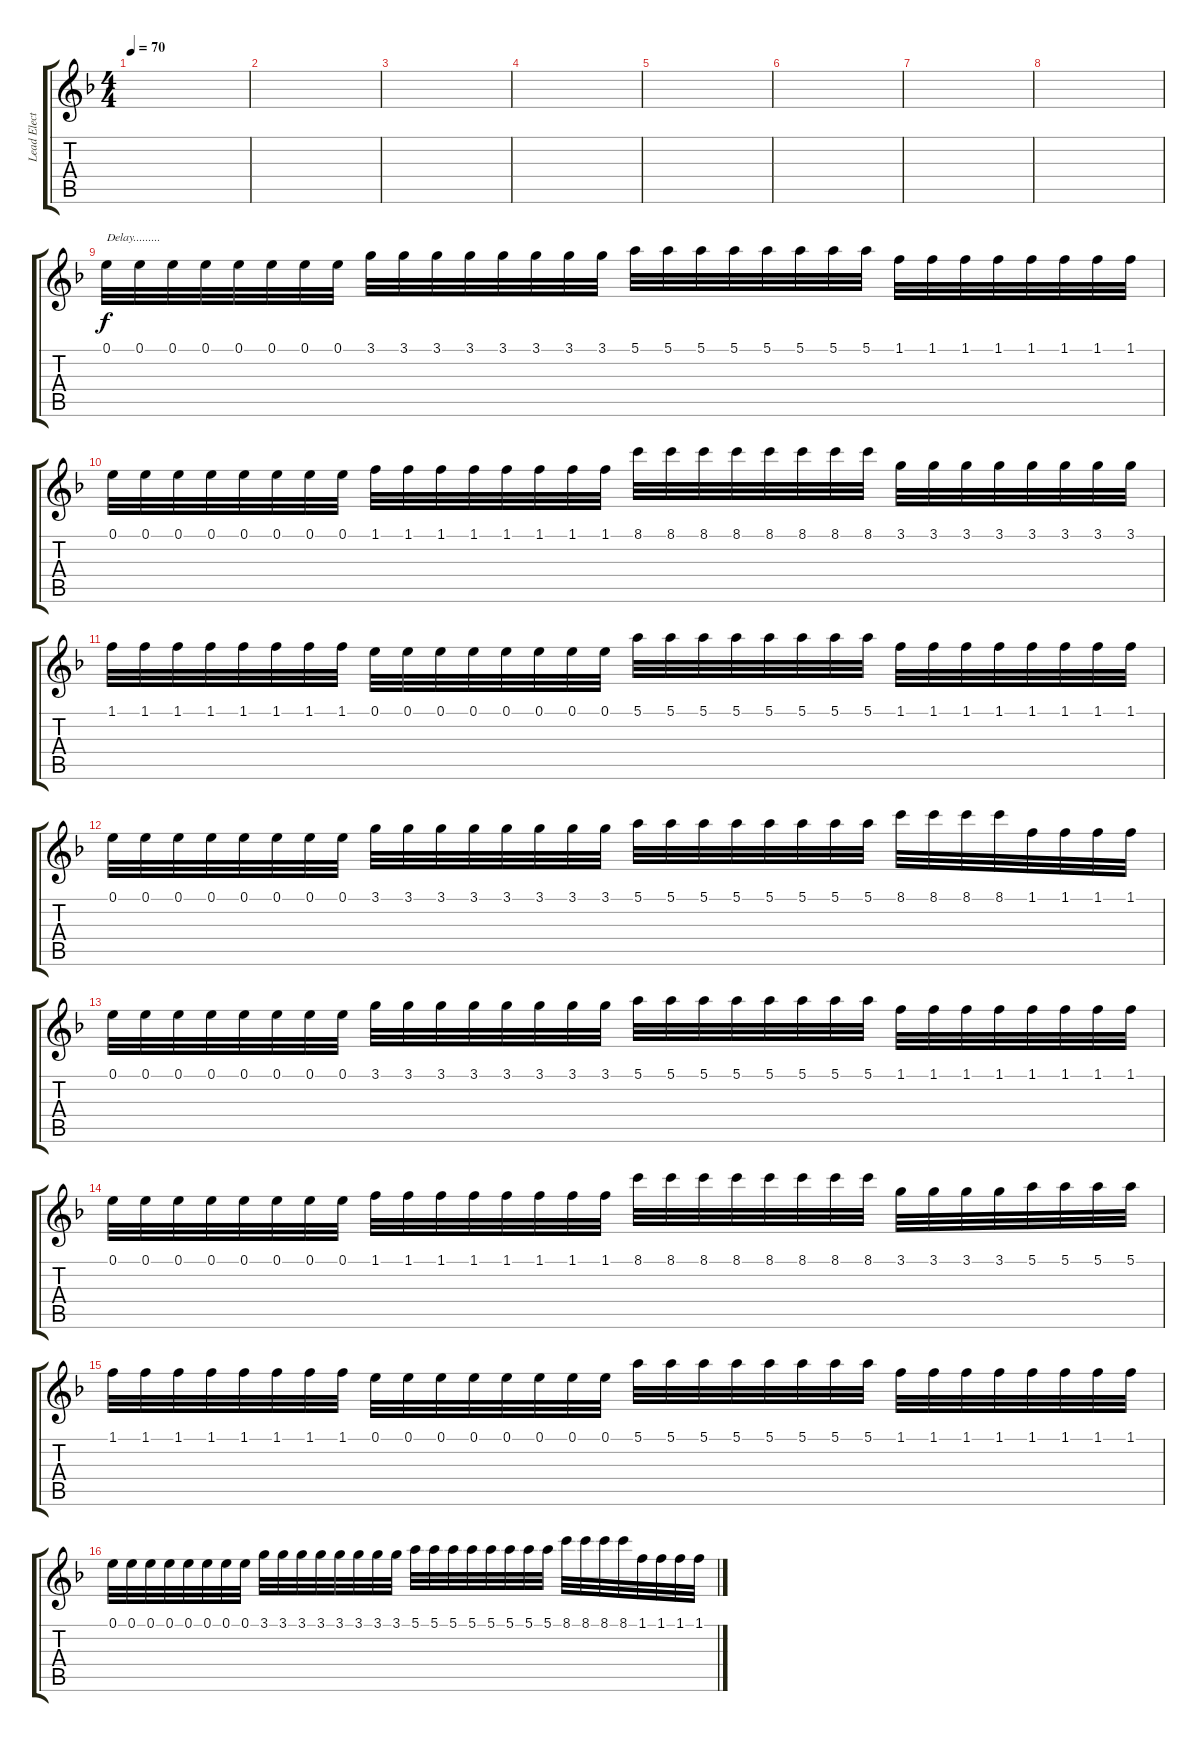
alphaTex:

\track ("Lead Electric" "Lead Elect") {instrument distortionguitar}
\staff {score tabs}
\tuning (E4 B3 G3 D3 A2 E2) {hide}
\ts (4 4)
\tempo 70
\clef g2
\ks dminor
|
|
|
|
|
|
|
|
0.1.32{txt "Delay........."} 0.1.32 0.1.32 0.1.32 0.1.32 0.1.32 0.1.32 0.1.32 3.1.32 3.1.32 3.1.32 3.1.32 3.1.32 3.1.32 3.1.32 3.1.32 5.1.32 5.1.32 5.1.32 5.1.32 5.1.32 5.1.32 5.1.32 5.1.32 1.1.32 1.1.32 1.1.32 1.1.32 1.1.32 1.1.32 1.1.32 1.1.32 |
0.1.32 0.1.32 0.1.32 0.1.32 0.1.32 0.1.32 0.1.32 0.1.32 1.1.32 1.1.32 1.1.32 1.1.32 1.1.32 1.1.32 1.1.32 1.1.32 8.1.32 8.1.32 8.1.32 8.1.32 8.1.32 8.1.32 8.1.32 8.1.32 3.1.32 3.1.32 3.1.32 3.1.32 3.1.32 3.1.32 3.1.32 3.1.32 |
1.1.32 1.1.32 1.1.32 1.1.32 1.1.32 1.1.32 1.1.32 1.1.32 0.1.32 0.1.32 0.1.32 0.1.32 0.1.32 0.1.32 0.1.32 0.1.32 5.1.32 5.1.32 5.1.32 5.1.32 5.1.32 5.1.32 5.1.32 5.1.32 1.1.32 1.1.32 1.1.32 1.1.32 1.1.32 1.1.32 1.1.32 1.1.32 |
0.1.32 0.1.32 0.1.32 0.1.32 0.1.32 0.1.32 0.1.32 0.1.32 3.1.32 3.1.32 3.1.32 3.1.32 3.1.32 3.1.32 3.1.32 3.1.32 5.1.32 5.1.32 5.1.32 5.1.32 5.1.32 5.1.32 5.1.32 5.1.32 8.1.32 8.1.32 8.1.32 8.1.32 1.1.32 1.1.32 1.1.32 1.1.32 |
0.1.32 0.1.32 0.1.32 0.1.32 0.1.32 0.1.32 0.1.32 0.1.32 3.1.32 3.1.32 3.1.32 3.1.32 3.1.32 3.1.32 3.1.32 3.1.32 5.1.32 5.1.32 5.1.32 5.1.32 5.1.32 5.1.32 5.1.32 5.1.32 1.1.32 1.1.32 1.1.32 1.1.32 1.1.32 1.1.32 1.1.32 1.1.32 |
0.1.32 0.1.32 0.1.32 0.1.32 0.1.32 0.1.32 0.1.32 0.1.32 1.1.32 1.1.32 1.1.32 1.1.32 1.1.32 1.1.32 1.1.32 1.1.32 8.1.32 8.1.32 8.1.32 8.1.32 8.1.32 8.1.32 8.1.32 8.1.32 3.1.32 3.1.32 3.1.32 3.1.32 5.1.32 5.1.32 5.1.32 5.1.32 |
1.1.32 1.1.32 1.1.32 1.1.32 1.1.32 1.1.32 1.1.32 1.1.32 0.1.32 0.1.32 0.1.32 0.1.32 0.1.32 0.1.32 0.1.32 0.1.32 5.1.32 5.1.32 5.1.32 5.1.32 5.1.32 5.1.32 5.1.32 5.1.32 1.1.32 1.1.32 1.1.32 1.1.32 1.1.32 1.1.32 1.1.32 1.1.32 |
0.1.32 0.1.32 0.1.32 0.1.32 0.1.32 0.1.32 0.1.32 0.1.32 3.1.32 3.1.32 3.1.32 3.1.32 3.1.32 3.1.32 3.1.32 3.1.32 5.1.32 5.1.32 5.1.32 5.1.32 5.1.32 5.1.32 5.1.32 5.1.32 8.1.32 8.1.32 8.1.32 8.1.32 1.1.32 1.1.32 1.1.32 1.1.32
